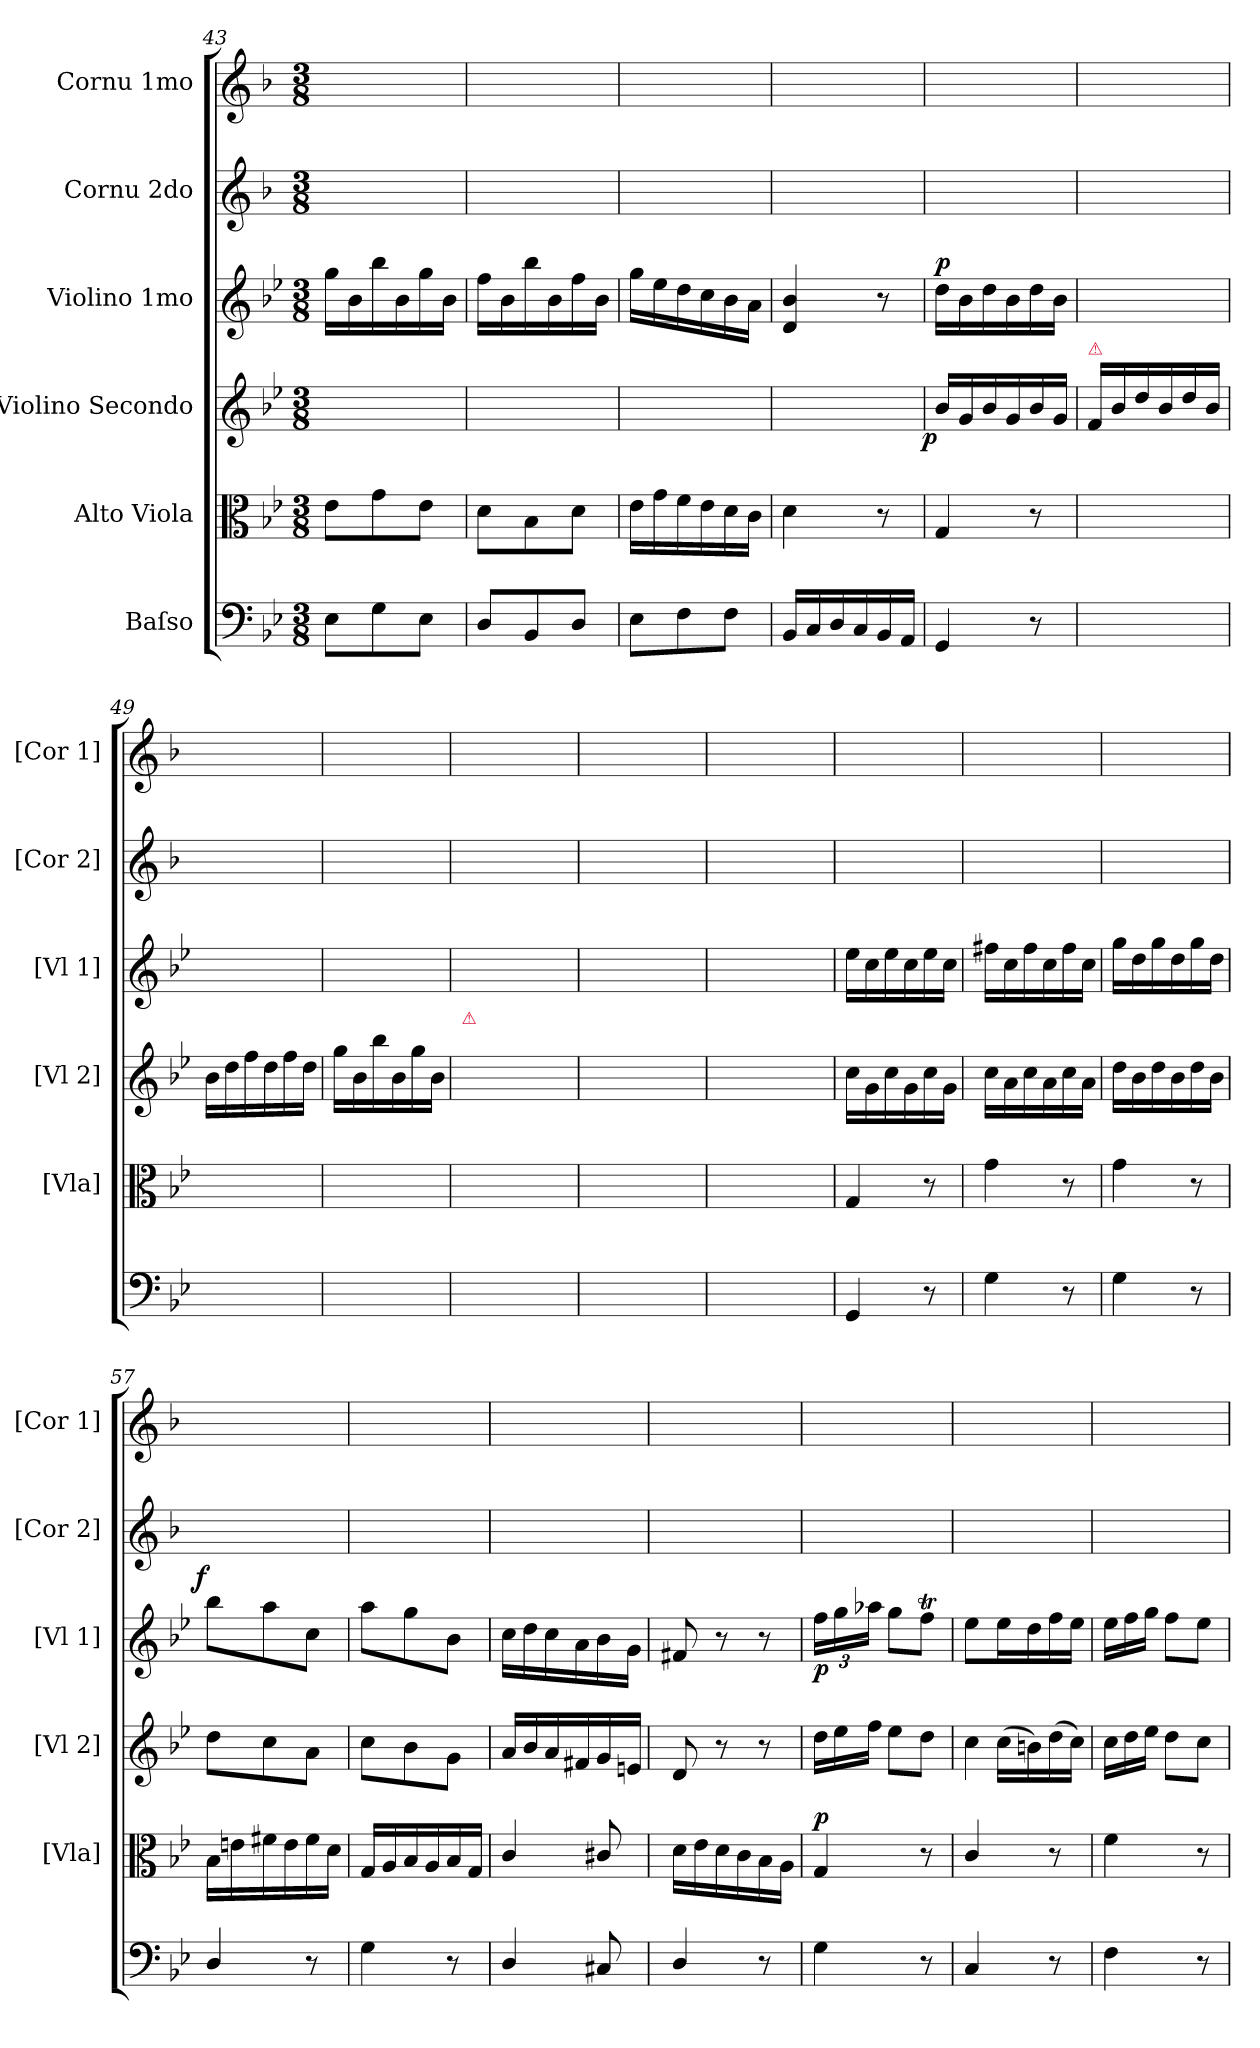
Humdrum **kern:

**kern	**kern	**dynam	**kern	**dynam	**kern	**dynam	**kern	**kern
*part6	*part5	*part5	*part4	*part4	*part3	*part3	*part2	*part1
*staff6	*staff5	*staff5	*staff4	*staff4	*staff3	*staff3	*staff2	*staff1
*I"Baſso	*I"Alto Viola	*	*I"Violino Secondo	*	*I"Violino 1mo	*	*I"Cornu 2do	*I"Cornu 1mo
*	*I'[Vla]	*	*I'[Vl 2]	*	*I'[Vl 1]	*	*I'[Cor 2]	*I'[Cor 1]
*clefF4	*clefC3	*	*clefG2	*	*clefG2	*	*clefG2	*clefG2
*	*	*	*	*	*	*	*ITrd4c7	*ITrd4c7
*k[b-e-]	*k[b-e-]	*	*k[b-e-]	*	*k[b-e-]	*	*k[b-e-]	*k[b-e-]
*B-:	*B-:	*	*B-:	*	*B-:	*	*B-:	*B-:
*M3/8	*M3/8	*	*M3/8	*	*M3/8	*	*M3/8	*M3/8
=43	=43	=43	=43	=43	=43	=43	=43	=43
8E-\L	8e-\L	.	16gg\LLyy	.	16gg\LL	.	4.ryy	4.ryy
.	.	.	16dd\yy	.	16b-\	.	.	.
8G\	8g\	.	16bb-\yy	.	16bb-\	.	.	.
.	.	.	16b-\yy	.	16b-\	.	.	.
8E-\J	8e-\J	.	16gg\yy	.	16gg\	.	.	.
.	.	.	16b-\JJyy	.	16b-\JJ	.	.	.
=44	=44	=44	=44	=44	=44	=44	=44	=44
8D/L	8d\L	.	16ff\LLyy	.	16ff\LL	.	4.ryy	4.ryy
.	.	.	16b-\yy	.	16b-\	.	.	.
8BB-/	8B-\	.	16bb-\yy	.	16bb-\	.	.	.
.	.	.	16b-\yy	.	16b-\	.	.	.
8D/J	8d\J	.	16ff\yy	.	16ff\	.	.	.
.	.	.	16b-\JJyy	.	16b-\JJ	.	.	.
=45	=45	=45	=45	=45	=45	=45	=45	=45
8E-\L	16e-\LL	.	16gg\LLyy	.	16gg\LL	.	4.ryy	4.ryy
.	16g\	.	16ee-\yy	.	16ee-\	.	.	.
8F\	16f\	.	16dd\yy	.	16dd\	.	.	.
.	16e-\	.	16cc\yy	.	16cc\	.	.	.
8F\J	16d\	.	16b-\yy	.	16b-\	.	.	.
.	16c\JJ	.	16a\JJyy	.	16a\JJ	.	.	.
=46	=46	=46	=46	=46	=46	=46	=46	=46
16BB-/LL	4d\	.	4dyy/ 4b-yy/	.	4d/ 4b-/	.	4.ryy	4.ryy
16C/	.	.	.	.	.	.	.	.
16D/	.	.	.	.	.	.	.	.
16C/	.	.	.	.	.	.	.	.
16BB-/	8r	.	8ryy	.	8r	.	.	.
16AA/JJ	.	.	.	.	.	.	.	.
=47	=47	=47	=47	=47	=47	=47	=47	=47
!	!	!	!	!LO:DY:b:rj	!	!LO:DY:a	!	!
4GG/	4G/	.	16b-/LL	p	16dd\LL	p	4.ryy	4.ryy
.	.	.	16g/	.	16b-\	.	.	.
.	.	.	16b-/	.	16dd\	.	.	.
.	.	.	16g/	.	16b-\	.	.	.
8r	8r	.	16b-/	.	16dd\	.	.	.
.	.	.	16g/JJ	.	16b-\JJ	.	.	.
=48	=48	=48	=48	=48	=48	=48	=48	=48
!	!	!	!LO:TX:a:color=crimson:t=⚠	!	!	!	!	!
4.ryy	4.ryy	.	16f/LL	.	4.ryy	.	4.ryy	4.ryy
.	.	.	16b-/	.	.	.	.	.
.	.	.	16dd/	.	.	.	.	.
.	.	.	16b-/	.	.	.	.	.
.	.	.	16dd/	.	.	.	.	.
.	.	.	16b-/JJ	.	.	.	.	.
=49	=49	=49	=49	=49	=49	=49	=49	=49
4.ryy	4.ryy	.	16b-\LL	.	4.ryy	.	4.ryy	4.ryy
.	.	.	16dd\	.	.	.	.	.
.	.	.	16ff\	.	.	.	.	.
.	.	.	16dd\	.	.	.	.	.
.	.	.	16ff\	.	.	.	.	.
.	.	.	16dd\JJ	.	.	.	.	.
=50	=50	=50	=50	=50	=50	=50	=50	=50
4.ryy	4.ryy	.	16gg\LL	.	4.ryy	.	4.ryy	4.ryy
.	.	.	16b-\	.	.	.	.	.
.	.	.	16bb-\	.	.	.	.	.
.	.	.	16b-\	.	.	.	.	.
.	.	.	16gg\	.	.	.	.	.
.	.	.	16b-\JJ	.	.	.	.	.
=51	=51	=51	=51	=51	=51	=51	=51	=51
!	!	!	!LO:TX:a:color=crimson:t=⚠	!	!	!	!	!
4.ryy	4.ryy	.	16f/LLyy	.	4.ryy	.	4.ryy	4.ryy
.	.	.	16b-/yy	.	.	.	.	.
.	.	.	16dd/yy	.	.	.	.	.
.	.	.	16b-/yy	.	.	.	.	.
.	.	.	16dd/yy	.	.	.	.	.
.	.	.	16b-/JJyy	.	.	.	.	.
=52	=52	=52	=52	=52	=52	=52	=52	=52
4.ryy	4.ryy	.	16b-\LLyy	.	4.ryy	.	4.ryy	4.ryy
.	.	.	16dd\yy	.	.	.	.	.
.	.	.	16ff\yy	.	.	.	.	.
.	.	.	16dd\yy	.	.	.	.	.
.	.	.	16ff\yy	.	.	.	.	.
.	.	.	16dd\JJyy	.	.	.	.	.
=53	=53	=53	=53	=53	=53	=53	=53	=53
4.ryy	4.ryy	.	16gg\LLyy	.	4.ryy	.	4.ryy	4.ryy
.	.	.	16b-\yy	.	.	.	.	.
.	.	.	16bb-\yy	.	.	.	.	.
.	.	.	16b-\yy	.	.	.	.	.
.	.	.	16gg\yy	.	.	.	.	.
.	.	.	16b-\JJyy	.	.	.	.	.
=54	=54	=54	=54	=54	=54	=54	=54	=54
4GG/	4G/	.	16cc\LL	.	16ee-\LL	.	4.ryy	4.ryy
.	.	.	16g\	.	16cc\	.	.	.
.	.	.	16cc\	.	16ee-\	.	.	.
.	.	.	16g\	.	16cc\	.	.	.
8r	8r	.	16cc\	.	16ee-\	.	.	.
.	.	.	16g\JJ	.	16cc\JJ	.	.	.
=55	=55	=55	=55	=55	=55	=55	=55	=55
4G\	4g\	.	16cc\LL	.	16ff#X\LL	.	4.ryy	4.ryy
.	.	.	16a\	.	16cc\	.	.	.
.	.	.	16cc\	.	16ff#\	.	.	.
.	.	.	16a\	.	16cc\	.	.	.
8r	8r	.	16cc\	.	16ff#\	.	.	.
.	.	.	16a\JJ	.	16cc\JJ	.	.	.
=56	=56	=56	=56	=56	=56	=56	=56	=56
4G\	4g\	.	16dd\LL	.	16gg\LL	.	4.ryy	4.ryy
.	.	.	16b-\	.	16dd\	.	.	.
.	.	.	16dd\	.	16gg\	.	.	.
.	.	.	16b-\	.	16dd\	.	.	.
8r	8r	.	16dd\	.	16gg\	.	.	.
.	.	.	16b-\JJ	.	16dd\JJ	.	.	.
=57	=57	=57	=57	=57	=57	=57	=57	=57
!	!	!	!	!	!	!LO:DY:a:rj	!	!
4D/	16B-\LL	.	8dd\L	.	8bb-\L	f	4.ryy	4.ryy
.	16en\	.	.	.	.	.	.	.
.	16f#X\	.	8cc\	.	8aa\	.	.	.
.	16e\	.	.	.	.	.	.	.
8r	16f#\	.	8a\J	.	8cc\J	.	.	.
.	16d\JJ	.	.	.	.	.	.	.
=58	=58	=58	=58	=58	=58	=58	=58	=58
4G\	16G/LL	.	8cc\L	.	8aa\L	.	4.ryy	4.ryy
.	16A/	.	.	.	.	.	.	.
.	16B-/	.	8b-\	.	8gg\	.	.	.
.	16A/	.	.	.	.	.	.	.
8r	16B-/	.	8g\J	.	8b-\J	.	.	.
.	16G/JJ	.	.	.	.	.	.	.
=59	=59	=59	=59	=59	=59	=59	=59	=59
4D/	4c/	.	16a/LL	.	16cc\LL	.	4.ryy	4.ryy
.	.	.	16b-/	.	16dd\	.	.	.
.	.	.	16a/	.	16cc\	.	.	.
.	.	.	16f#X/	.	16a\	.	.	.
8C#X/	8c#X/	.	16g/	.	16b-\	.	.	.
.	.	.	16en/JJ	.	16g\JJ	.	.	.
=60	=60	=60	=60	=60	=60	=60	=60	=60
4D/	16d\LL	.	8d/	.	8f#X/	.	4.ryy	4.ryy
.	16e-\	.	.	.	.	.	.	.
.	16d\	.	8r	.	8r	.	.	.
.	16c\	.	.	.	.	.	.	.
8r	16B-\	.	8r	.	8r	.	.	.
.	16A\JJ	.	.	.	.	.	.	.
=61	=61	=61	=61	=61	=61	=61	=61	=61
*	*	*	*Xtuplet	*	*	*	*	*
!	!	!LO:DY:a	!	!	!	!	!	!
4G\	4G/	p.	24dd\LL	.	24ff\LL	p	4.ryy	4.ryy
.	.	.	24ee-\	.	24gg\	.	.	.
.	.	.	24ff\JJ	.	24aa-X\JJ	.	.	.
.	.	.	8ee-\L	.	8gg\L	.	.	.
8r	8r	.	8dd\J	.	8ffT\J	.	.	.
=62	=62	=62	=62	=62	=62	=62	=62	=62
!	!	!	!LO:N:vis=4	!	!	!	!	!
4C/	4c/	.	8cc\	.	8ee-\L	.	4.ryy	4.ryy
.	.	.	(>16cc\LL	.	16ee-\L	.	.	.
.	.	.	16bn\)	.	16dd\	.	.	.
8r	8r	.	(>16dd\	.	16ff\	.	.	.
.	.	.	16cc\JJ)	.	16ee-\JJ	.	.	.
=63	=63	=63	=63	=63	=63	=63	=63	=63
*	*	*	*	*	*Xtuplet	*	*	*
4F\	4f\	.	24cc\LL	.	24ee-\LL	.	4.ryy	4.ryy
.	.	.	24dd\	.	24ff\	.	.	.
.	.	.	24ee-\JJ	.	24gg\JJ	.	.	.
.	.	.	8dd\L	.	8ff\L	.	.	.
8r	8r	.	8cc\J	.	8ee-\J	.	.	.
=	=	=	=	=	=	=	=	=
*-	*-	*-	*-	*-	*-	*-	*-	*-
